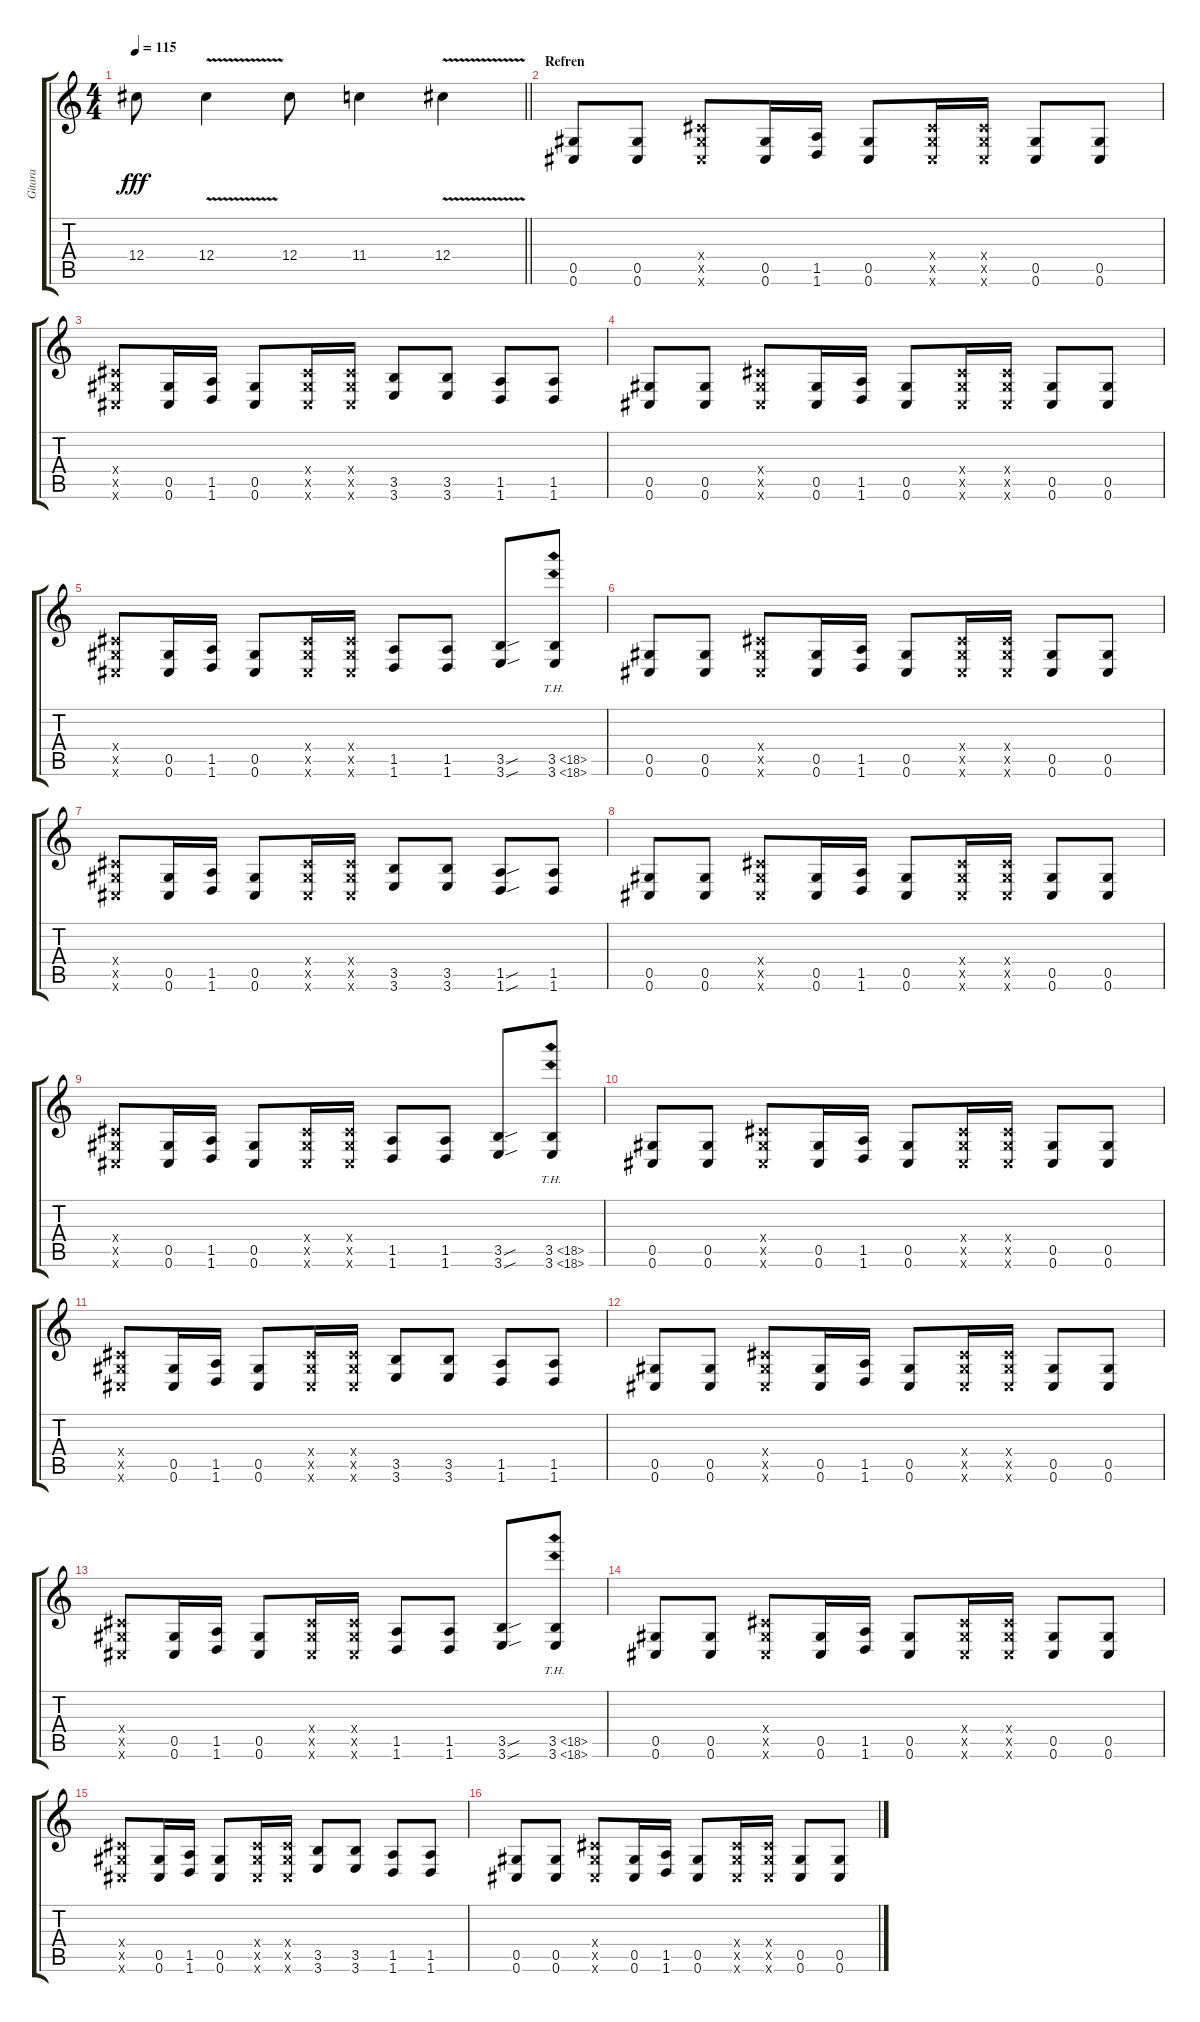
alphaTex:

\track ("Gitara" "Gitara") {instrument distortionguitar}
\staff {score tabs}
\tuning (Eb4 Bb3 Gb3 Db3 Ab2 Db2) {hide}
\ts (4 4)
\tempo 115
\clef g2
\barLineRight lightlight
\ks c
12.4{t}.8{dy fff} 12.4{v}.4 12.4.8 11.4.4 12.4{v}.4 |
\section ("" "Refren")
(0.5 0.6).8{volume 16 instrument distortionguitar} (0.5 0.6).8 (0.4{x} 0.5{x} 0.6{x}).8 (0.5 0.6).16 (1.5 1.6).16 (0.5 0.6).8 (0.4{x} 0.5{x} 0.6{x}).16 (0.4{x} 0.5{x} 0.6{x}).16 (0.5 0.6).8 (0.5 0.6).8 |
(0.4{x} 0.5{x} 0.6{x}).8 (0.5 0.6).16 (1.5 1.6).16 (0.5 0.6).8 (0.4{x} 0.5{x} 0.6{x}).16 (0.4{x} 0.5{x} 0.6{x}).16 (3.5 3.6).8 (3.5 3.6).8 (1.5 1.6).8 (1.5 1.6).8 |
(0.5 0.6).8 (0.5 0.6).8 (0.4{x} 0.5{x} 0.6{x}).8 (0.5 0.6).16 (1.5 1.6).16 (0.5 0.6).8 (0.4{x} 0.5{x} 0.6{x}).16 (0.4{x} 0.5{x} 0.6{x}).16 (0.5 0.6).8 (0.5 0.6).8 |
(0.4{x} 0.5{x} 0.6{x}).8 (0.5 0.6).16 (1.5 1.6).16 (0.5 0.6).8 (0.4{x} 0.5{x} 0.6{x}).16 (0.4{x} 0.5{x} 0.6{x}).16 (1.5 1.6).8 (1.5 1.6).8 (3.5{sou} 3.6{sou}).8 (3.5{th 15} 3.6{th 15}).8 |
(0.5 0.6).8 (0.5 0.6).8 (0.4{x} 0.5{x} 0.6{x}).8 (0.5 0.6).16 (1.5 1.6).16 (0.5 0.6).8 (0.4{x} 0.5{x} 0.6{x}).16 (0.4{x} 0.5{x} 0.6{x}).16 (0.5 0.6).8 (0.5 0.6).8 |
(0.4{x} 0.5{x} 0.6{x}).8 (0.5 0.6).16 (1.5 1.6).16 (0.5 0.6).8 (0.4{x} 0.5{x} 0.6{x}).16 (0.4{x} 0.5{x} 0.6{x}).16 (3.5 3.6).8 (3.5 3.6).8 (1.5{sou} 1.6{sou}).8 (1.5 1.6).8 |
(0.5 0.6).8 (0.5 0.6).8 (0.4{x} 0.5{x} 0.6{x}).8 (0.5 0.6).16 (1.5 1.6).16 (0.5 0.6).8 (0.4{x} 0.5{x} 0.6{x}).16 (0.4{x} 0.5{x} 0.6{x}).16 (0.5 0.6).8 (0.5 0.6).8 |
(0.4{x} 0.5{x} 0.6{x}).8 (0.5 0.6).16 (1.5 1.6).16 (0.5 0.6).8 (0.4{x} 0.5{x} 0.6{x}).16 (0.4{x} 0.5{x} 0.6{x}).16 (1.5 1.6).8 (1.5 1.6).8 (3.5{sou} 3.6{sou}).8 (3.5{th 15} 3.6{th 15}).8 |
(0.5 0.6).8 (0.5 0.6).8 (0.4{x} 0.5{x} 0.6{x}).8 (0.5 0.6).16 (1.5 1.6).16 (0.5 0.6).8 (0.4{x} 0.5{x} 0.6{x}).16 (0.4{x} 0.5{x} 0.6{x}).16 (0.5 0.6).8 (0.5 0.6).8 |
(0.4{x} 0.5{x} 0.6{x}).8 (0.5 0.6).16 (1.5 1.6).16 (0.5 0.6).8 (0.4{x} 0.5{x} 0.6{x}).16 (0.4{x} 0.5{x} 0.6{x}).16 (3.5 3.6).8 (3.5 3.6).8 (1.5 1.6).8 (1.5 1.6).8 |
(0.5 0.6).8 (0.5 0.6).8 (0.4{x} 0.5{x} 0.6{x}).8 (0.5 0.6).16 (1.5 1.6).16 (0.5 0.6).8 (0.4{x} 0.5{x} 0.6{x}).16 (0.4{x} 0.5{x} 0.6{x}).16 (0.5 0.6).8 (0.5 0.6).8 |
(0.4{x} 0.5{x} 0.6{x}).8 (0.5 0.6).16 (1.5 1.6).16 (0.5 0.6).8 (0.4{x} 0.5{x} 0.6{x}).16 (0.4{x} 0.5{x} 0.6{x}).16 (1.5 1.6).8 (1.5 1.6).8 (3.5{sou} 3.6{sou}).8 (3.5{th 15} 3.6{th 15}).8 |
(0.5 0.6).8 (0.5 0.6).8 (0.4{x} 0.5{x} 0.6{x}).8 (0.5 0.6).16 (1.5 1.6).16 (0.5 0.6).8 (0.4{x} 0.5{x} 0.6{x}).16 (0.4{x} 0.5{x} 0.6{x}).16 (0.5 0.6).8 (0.5 0.6).8 |
(0.4{x} 0.5{x} 0.6{x}).8 (0.5 0.6).16 (1.5 1.6).16 (0.5 0.6).8 (0.4{x} 0.5{x} 0.6{x}).16 (0.4{x} 0.5{x} 0.6{x}).16 (3.5 3.6).8 (3.5 3.6).8 (1.5 1.6).8 (1.5 1.6).8 |
(0.5 0.6).8 (0.5 0.6).8 (0.4{x} 0.5{x} 0.6{x}).8 (0.5 0.6).16 (1.5 1.6).16 (0.5 0.6).8 (0.4{x} 0.5{x} 0.6{x}).16 (0.4{x} 0.5{x} 0.6{x}).16 (0.5 0.6).8 (0.5 0.6).8
